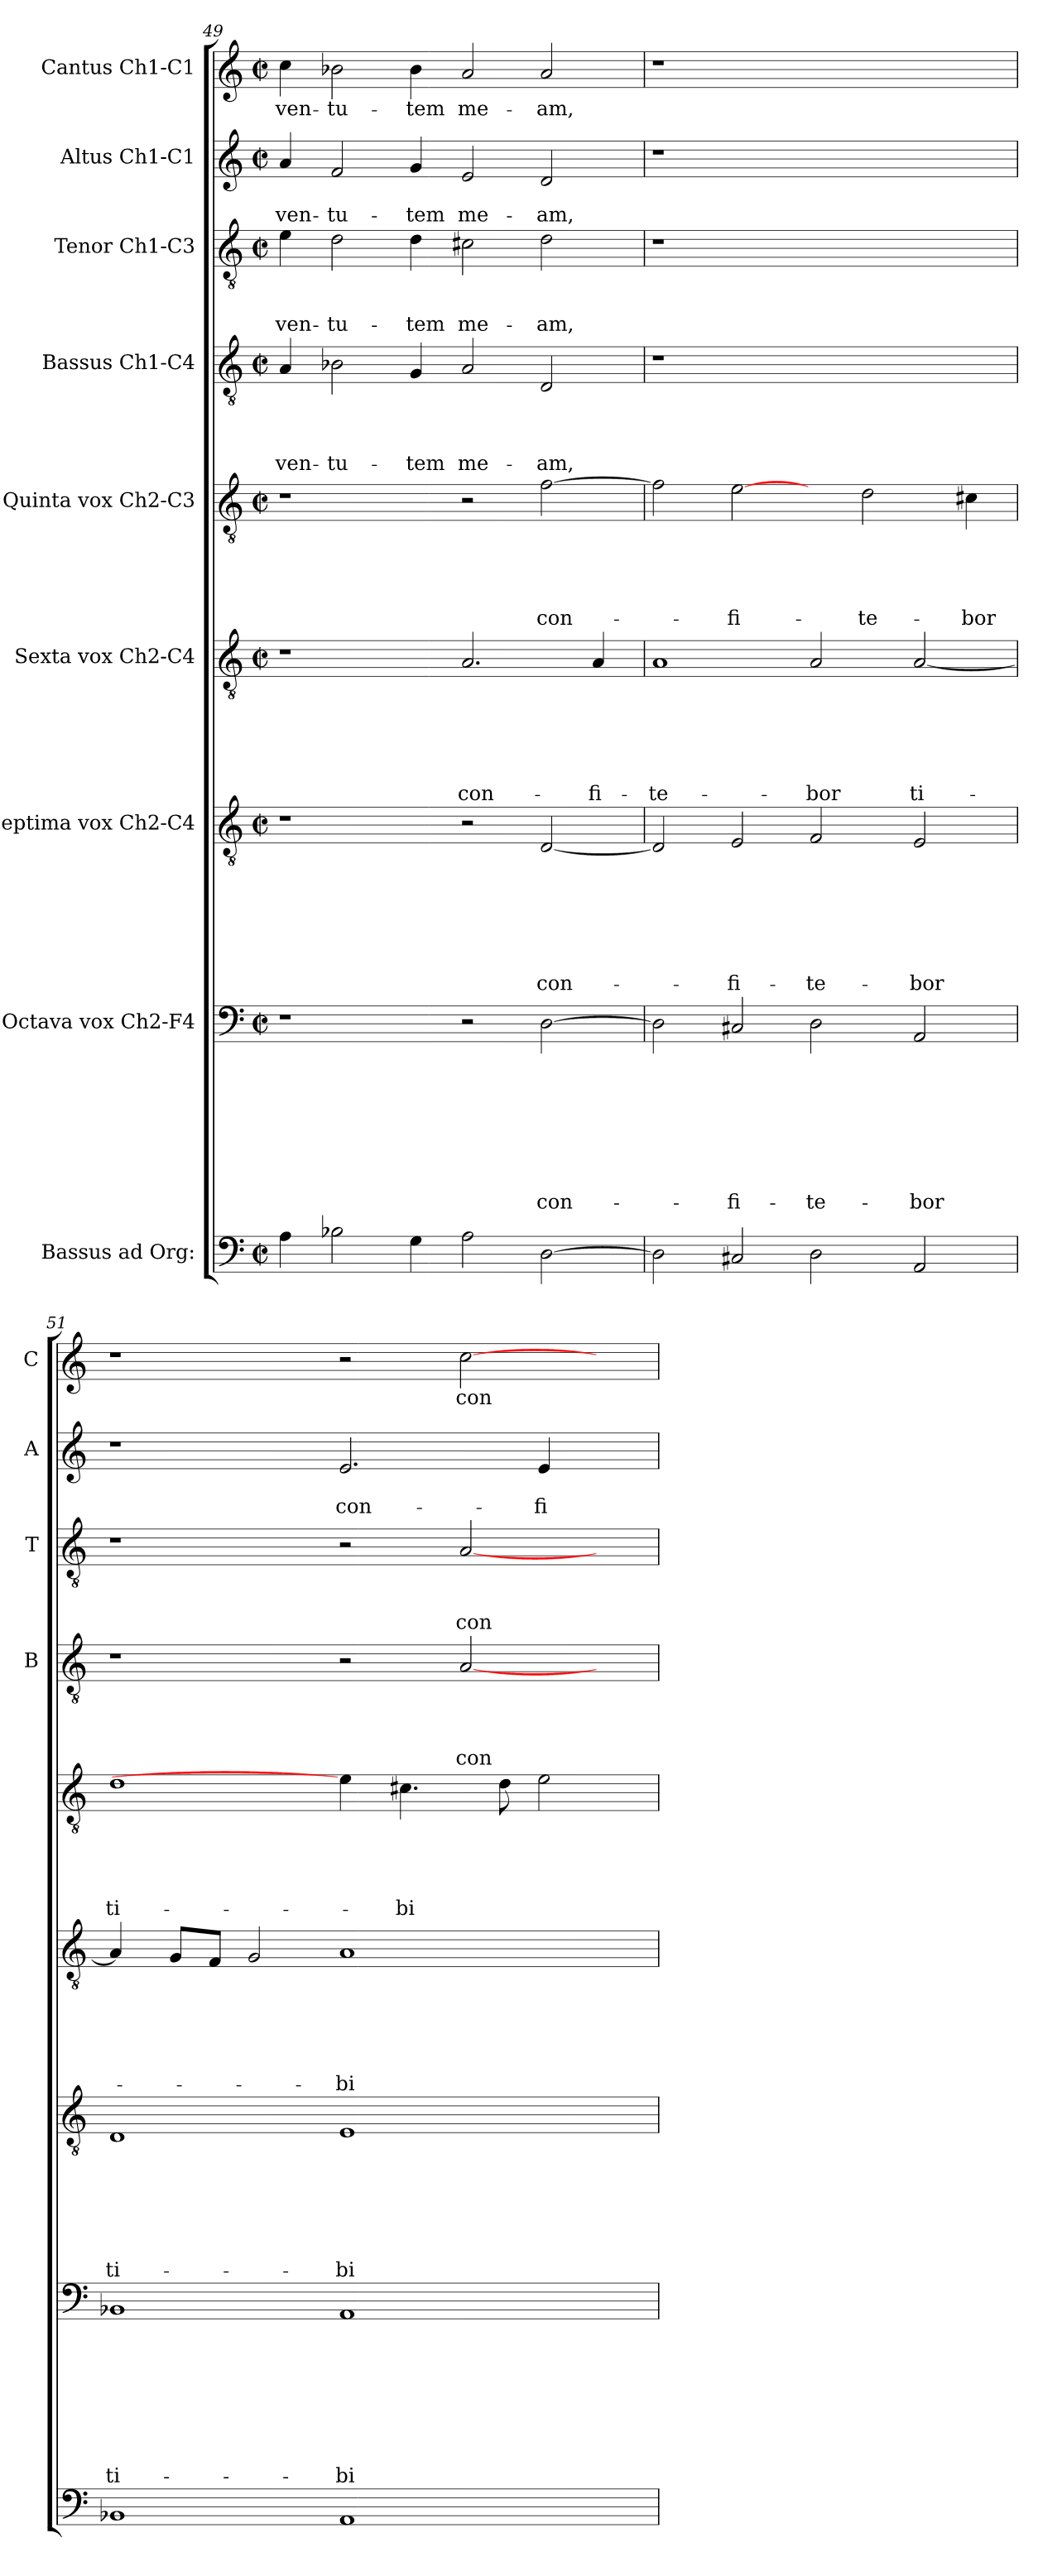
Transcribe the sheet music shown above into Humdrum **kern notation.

**kern	**kern	**text	**text	**text	**text	**text	**text	**text	**text	**kern	**text	**text	**text	**text	**text	**text	**text	**kern	**text	**text	**text	**text	**text	**text	**kern	**text	**text	**text	**text	**text	**kern	**text	**text	**text	**text	**kern	**text	**text	**text	**kern	**text	**text	**kern	**text
*part9	*part8	*part8	*part8	*part8	*part8	*part8	*part8	*part8	*part8	*part7	*part7	*part7	*part7	*part7	*part7	*part7	*part7	*part6	*part6	*part6	*part6	*part6	*part6	*part6	*part5	*part5	*part5	*part5	*part5	*part5	*part4	*part4	*part4	*part4	*part4	*part3	*part3	*part3	*part3	*part2	*part2	*part2	*part1	*part1
*staff9	*staff8	*staff8	*staff8	*staff8	*staff8	*staff8	*staff8	*staff8	*staff8	*staff7	*staff7	*staff7	*staff7	*staff7	*staff7	*staff7	*staff7	*staff6	*staff6	*staff6	*staff6	*staff6	*staff6	*staff6	*staff5	*staff5	*staff5	*staff5	*staff5	*staff5	*staff4	*staff4	*staff4	*staff4	*staff4	*staff3	*staff3	*staff3	*staff3	*staff2	*staff2	*staff2	*staff1	*staff1
*I"Bassus ad Org:	*I"Octava vox Ch2-F4	*	*	*	*	*	*	*	*	*I"Septima vox Ch2-C4	*	*	*	*	*	*	*	*I"Sexta vox Ch2-C4	*	*	*	*	*	*	*I"Quinta vox Ch2-C3	*	*	*	*	*	*I"Bassus Ch1-C4	*	*	*	*	*I"Tenor Ch1-C3	*	*	*	*I"Altus Ch1-C1	*	*	*I"Cantus Ch1-C1	*
*	*	*	*	*	*	*	*	*	*	*	*	*	*	*	*	*	*	*	*	*	*	*	*	*	*	*	*	*	*	*	*I'B	*	*	*	*	*I'T	*	*	*	*I'A	*	*	*I'C	*
*clefF4	*clefF4	*	*	*	*	*	*	*	*	*clefGv2	*	*	*	*	*	*	*	*clefGv2	*	*	*	*	*	*	*clefGv2	*	*	*	*	*	*clefGv2	*	*	*	*	*clefGv2	*	*	*	*clefG2	*	*	*clefG2	*
*k[]	*k[]	*	*	*	*	*	*	*	*	*k[]	*	*	*	*	*	*	*	*k[]	*	*	*	*	*	*	*k[]	*	*	*	*	*	*k[]	*	*	*	*	*k[]	*	*	*	*k[]	*	*	*k[]	*
*C:	*C:	*	*	*	*	*	*	*	*	*C:	*	*	*	*	*	*	*	*C:	*	*	*	*	*	*	*C:	*	*	*	*	*	*C:	*	*	*	*	*C:	*	*	*	*C:	*	*	*C:	*
*M2/2	*M2/2	*	*	*	*	*	*	*	*	*M2/2	*	*	*	*	*	*	*	*M2/2	*	*	*	*	*	*	*M2/2	*	*	*	*	*	*M2/2	*	*	*	*	*M2/2	*	*	*	*M2/2	*	*	*M2/2	*
*met(c|)	*met(c|)	*	*	*	*	*	*	*	*	*met(c|)	*	*	*	*	*	*	*	*met(c|)	*	*	*	*	*	*	*met(c|)	*	*	*	*	*	*met(c|)	*	*	*	*	*met(c|)	*	*	*	*met(c|)	*	*	*met(c|)	*
=49	=49	=49	=49	=49	=49	=49	=49	=49	=49	=49	=49	=49	=49	=49	=49	=49	=49	=49	=49	=49	=49	=49	=49	=49	=49	=49	=49	=49	=49	=49	=49	=49	=49	=49	=49	=49	=49	=49	=49	=49	=49	=49	=49	=49
!	!	!	!	!	!	!	!	!	!	!	!	!	!	!	!	!	!	!	!	!	!	!	!	!	!	!	!	!	!	!	!	!	!	!	!LO:LY:b	!	!	!	!LO:LY:b	!	!	!LO:LY:b	!	!LO:LY:b
4A\	1r	.	.	.	.	.	.	.	.	1r	.	.	.	.	.	.	.	1r	.	.	.	.	.	.	1r	.	.	.	.	.	4A/	.	.	.	-ven-	4e\	.	.	-ven-	4a/	.	-ven-	4cc\	-ven-
!	!	!	!	!	!	!	!	!	!	!	!	!	!	!	!	!	!	!	!	!	!	!	!	!	!	!	!	!	!	!	!	!	!	!	!LO:LY:b	!	!	!	!LO:LY:b	!	!	!LO:LY:b	!	!LO:LY:b
2B-X\	.	.	.	.	.	.	.	.	.	.	.	.	.	.	.	.	.	.	.	.	.	.	.	.	.	.	.	.	.	.	2B-X\	.	.	.	-tu-	2d\	.	.	-tu-	2f/	.	-tu-	2b-X\	-tu-
!	!	!	!	!	!	!	!	!	!	!	!	!	!	!	!	!	!	!	!	!	!	!	!	!	!	!	!	!	!	!	!	!	!	!	!LO:LY:b	!	!	!	!LO:LY:b	!	!	!LO:LY:b	!	!LO:LY:b
4G\	.	.	.	.	.	.	.	.	.	.	.	.	.	.	.	.	.	.	.	.	.	.	.	.	.	.	.	.	.	.	4G/	.	.	.	-tem	4d\	.	.	-tem	4g/	.	-tem	4b-\	-tem
!	!	!	!	!	!	!	!	!	!	!	!	!	!	!	!	!	!	!	!	!	!	!	!	!LO:LY:b	!	!	!	!	!	!	!	!	!	!	!LO:LY:b	!	!	!	!LO:LY:b	!	!	!LO:LY:b	!	!LO:LY:b
2A\	2r	.	.	.	.	.	.	.	.	2r	.	.	.	.	.	.	.	2.A/	.	.	.	.	.	con-	2r	.	.	.	.	.	2A/	.	.	.	me-	2c#X\	.	.	me-	2e/	.	me-	2a/	me-
!	!	!	!	!	!	!	!	!	!LO:LY:b	!	!	!	!	!	!	!	!LO:LY:b	!	!	!	!	!	!	!	!	!	!	!	!	!LO:LY:b	!	!	!	!	!LO:LY:b	!	!	!	!LO:LY:b	!	!	!LO:LY:b	!	!LO:LY:b
[2D\	[2D\	.	.	.	.	.	.	.	con-	[2D/	.	.	.	.	.	.	con-	.	.	.	.	.	.	.	[2f\	.	.	.	.	con-	2D/	.	.	.	-am,	2d\	.	.	-am,	2d/	.	-am,	2a/	-am,
!	!	!	!	!	!	!	!	!	!	!	!	!	!	!	!	!	!	!	!	!	!	!	!	!LO:LY:b	!	!	!	!	!	!	!	!	!	!	!	!	!	!	!	!	!	!	!	!
.	.	.	.	.	.	.	.	.	.	.	.	.	.	.	.	.	.	4A/	.	.	.	.	.	-fi-	.	.	.	.	.	.	.	.	.	.	.	.	.	.	.	.	.	.	.	.
=50	=50	=50	=50	=50	=50	=50	=50	=50	=50	=50	=50	=50	=50	=50	=50	=50	=50	=50	=50	=50	=50	=50	=50	=50	=50	=50	=50	=50	=50	=50	=50	=50	=50	=50	=50	=50	=50	=50	=50	=50	=50	=50	=50	=50
!	!	!	!	!	!	!	!	!	!	!	!	!	!	!	!	!	!	!	!	!	!	!	!	!LO:LY:b	!	!	!	!	!	!	!	!	!	!	!	!	!	!	!	!	!	!	!	!
2D\]	2D\]	.	.	.	.	.	.	.	.	2D/]	.	.	.	.	.	.	.	1A	.	.	.	.	.	-te-	2f\]	.	.	.	.	.	1r	.	.	.	.	1r	.	.	.	1r	.	.	1r	.
!	!	!	!	!	!	!	!	!	!LO:LY:b	!	!	!	!	!	!	!	!LO:LY:b	!	!	!	!	!	!	!	!	!	!	!	!	!LO:LY:b	!	!	!	!	!	!	!	!	!	!	!	!	!	!
2C#X/	2C#X/	.	.	.	.	.	.	.	-fi-	2E/	.	.	.	.	.	.	-fi-	.	.	.	.	.	.	.	[2e\	.	.	.	.	-fi-	.	.	.	.	.	.	.	.	.	.	.	.	.	.
!	!	!	!	!	!	!	!	!	!LO:LY:b	!	!	!	!	!	!	!	!LO:LY:b	!	!	!	!	!	!	!LO:LY:b	!	!	!	!	!	!	!	!	!	!	!	!	!	!	!	!	!	!	!	!
2D\	2D\	.	.	.	.	.	.	.	-te-	2F/	.	.	.	.	.	.	-te-	2A/	.	.	.	.	.	-bor	4ryy	.	.	.	.	.	1ryy	.	.	.	.	1ryy	.	.	.	1ryy	.	.	1ryy	.
!	!	!	!	!	!	!	!	!	!	!	!	!	!	!	!	!	!	!	!	!	!	!	!	!	!	!	!	!	!	!LO:LY:b	!	!	!	!	!	!	!	!	!	!	!	!	!	!
.	.	.	.	.	.	.	.	.	.	.	.	.	.	.	.	.	.	.	.	.	.	.	.	.	2d\	.	.	.	.	-te-	.	.	.	.	.	.	.	.	.	.	.	.	.	.
!	!	!	!	!	!	!	!	!	!LO:LY:b	!	!	!	!	!	!	!	!LO:LY:b	!	!	!	!	!	!	!LO:LY:b	!	!	!	!	!	!	!	!	!	!	!	!	!	!	!	!	!	!	!	!
2AA/	2AA/	.	.	.	.	.	.	.	-bor	2E/	.	.	.	.	.	.	-bor	[2A/	.	.	.	.	.	ti-	.	.	.	.	.	.	.	.	.	.	.	.	.	.	.	.	.	.	.	.
!	!	!	!	!	!	!	!	!	!	!	!	!	!	!	!	!	!	!	!	!	!	!	!	!	!	!	!	!	!	!LO:LY:b	!	!	!	!	!	!	!	!	!	!	!	!	!	!
.	.	.	.	.	.	.	.	.	.	.	.	.	.	.	.	.	.	.	.	.	.	.	.	.	4c#X\	.	.	.	.	-bor	.	.	.	.	.	.	.	.	.	.	.	.	.	.
=51	=51	=51	=51	=51	=51	=51	=51	=51	=51	=51	=51	=51	=51	=51	=51	=51	=51	=51	=51	=51	=51	=51	=51	=51	=51	=51	=51	=51	=51	=51	=51	=51	=51	=51	=51	=51	=51	=51	=51	=51	=51	=51	=51	=51
!	!	!	!	!	!	!	!	!	!LO:LY:b	!	!	!	!	!	!	!	!LO:LY:b	!	!	!	!	!	!	!	!	!	!	!	!	!LO:LY:b	!	!	!	!	!	!	!	!	!	!	!	!	!	!
1BB-X	1BB-X	.	.	.	.	.	.	.	ti-	1D	.	.	.	.	.	.	ti-	4A/]	.	.	.	.	.	.	1d	.	.	.	.	ti-	1r	.	.	.	.	1r	.	.	.	1r	.	.	1r	.
.	.	.	.	.	.	.	.	.	.	.	.	.	.	.	.	.	.	8G/L	.	.	.	.	.	.	.	.	.	.	.	.	.	.	.	.	.	.	.	.	.	.	.	.	.	.
.	.	.	.	.	.	.	.	.	.	.	.	.	.	.	.	.	.	8F/J	.	.	.	.	.	.	.	.	.	.	.	.	.	.	.	.	.	.	.	.	.	.	.	.	.	.
.	.	.	.	.	.	.	.	.	.	.	.	.	.	.	.	.	.	2G/	.	.	.	.	.	.	.	.	.	.	.	.	.	.	.	.	.	.	.	.	.	.	.	.	.	.
!	!	!	!	!	!	!	!	!	!LO:LY:b	!	!	!	!	!	!	!	!LO:LY:b	!	!	!	!	!	!	!LO:LY:b	!	!	!	!	!	!	!	!	!	!	!	!	!	!	!	!	!	!LO:LY:b	!	!
1AA	1AA	.	.	.	.	.	.	.	-bi	1E	.	.	.	.	.	.	-bi	1A	.	.	.	.	.	-bi	4e\]	.	.	.	.	.	2r	.	.	.	.	2r	.	.	.	2.e/	.	con-	2r	.
!	!	!	!	!	!	!	!	!	!	!	!	!	!	!	!	!	!	!	!	!	!	!	!	!	!	!	!	!	!	!LO:LY:b	!	!	!	!	!	!	!	!	!	!	!	!	!	!
.	.	.	.	.	.	.	.	.	.	.	.	.	.	.	.	.	.	.	.	.	.	.	.	.	4.c#X\	.	.	.	.	-bi	.	.	.	.	.	.	.	.	.	.	.	.	.	.
!	!	!	!	!	!	!	!	!	!	!	!	!	!	!	!	!	!	!	!	!	!	!	!	!	!	!	!	!	!	!	!	!	!	!	!LO:LY:b	!	!	!	!LO:LY:b	!	!	!	!	!LO:LY:b
.	.	.	.	.	.	.	.	.	.	.	.	.	.	.	.	.	.	.	.	.	.	.	.	.	.	.	.	.	.	.	[2A/	.	.	.	con-	[2A/	.	.	con-	.	.	.	[2cc\	con-
.	.	.	.	.	.	.	.	.	.	.	.	.	.	.	.	.	.	.	.	.	.	.	.	.	8d\	.	.	.	.	.	.	.	.	.	.	.	.	.	.	.	.	.	.	.
!	!	!	!	!	!	!	!	!	!	!	!	!	!	!	!	!	!	!	!	!	!	!	!	!	!	!	!	!	!	!	!	!	!	!	!	!	!	!	!	!	!	!LO:LY:b	!	!
.	.	.	.	.	.	.	.	.	.	.	.	.	.	.	.	.	.	.	.	.	.	.	.	.	2e\	.	.	.	.	.	.	.	.	.	.	.	.	.	.	4e/	.	-fi-	.	.
4ryy	4ryy	.	.	.	.	.	.	.	.	4ryy	.	.	.	.	.	.	.	4ryy	.	.	.	.	.	.	.	.	.	.	.	.	4ryy	.	.	.	.	4ryy	.	.	.	4ryy	.	.	4ryy	.
=	=	=	=	=	=	=	=	=	=	=	=	=	=	=	=	=	=	=	=	=	=	=	=	=	=	=	=	=	=	=	=	=	=	=	=	=	=	=	=	=	=	=	=	=
*-	*-	*-	*-	*-	*-	*-	*-	*-	*-	*-	*-	*-	*-	*-	*-	*-	*-	*-	*-	*-	*-	*-	*-	*-	*-	*-	*-	*-	*-	*-	*-	*-	*-	*-	*-	*-	*-	*-	*-	*-	*-	*-	*-	*-
